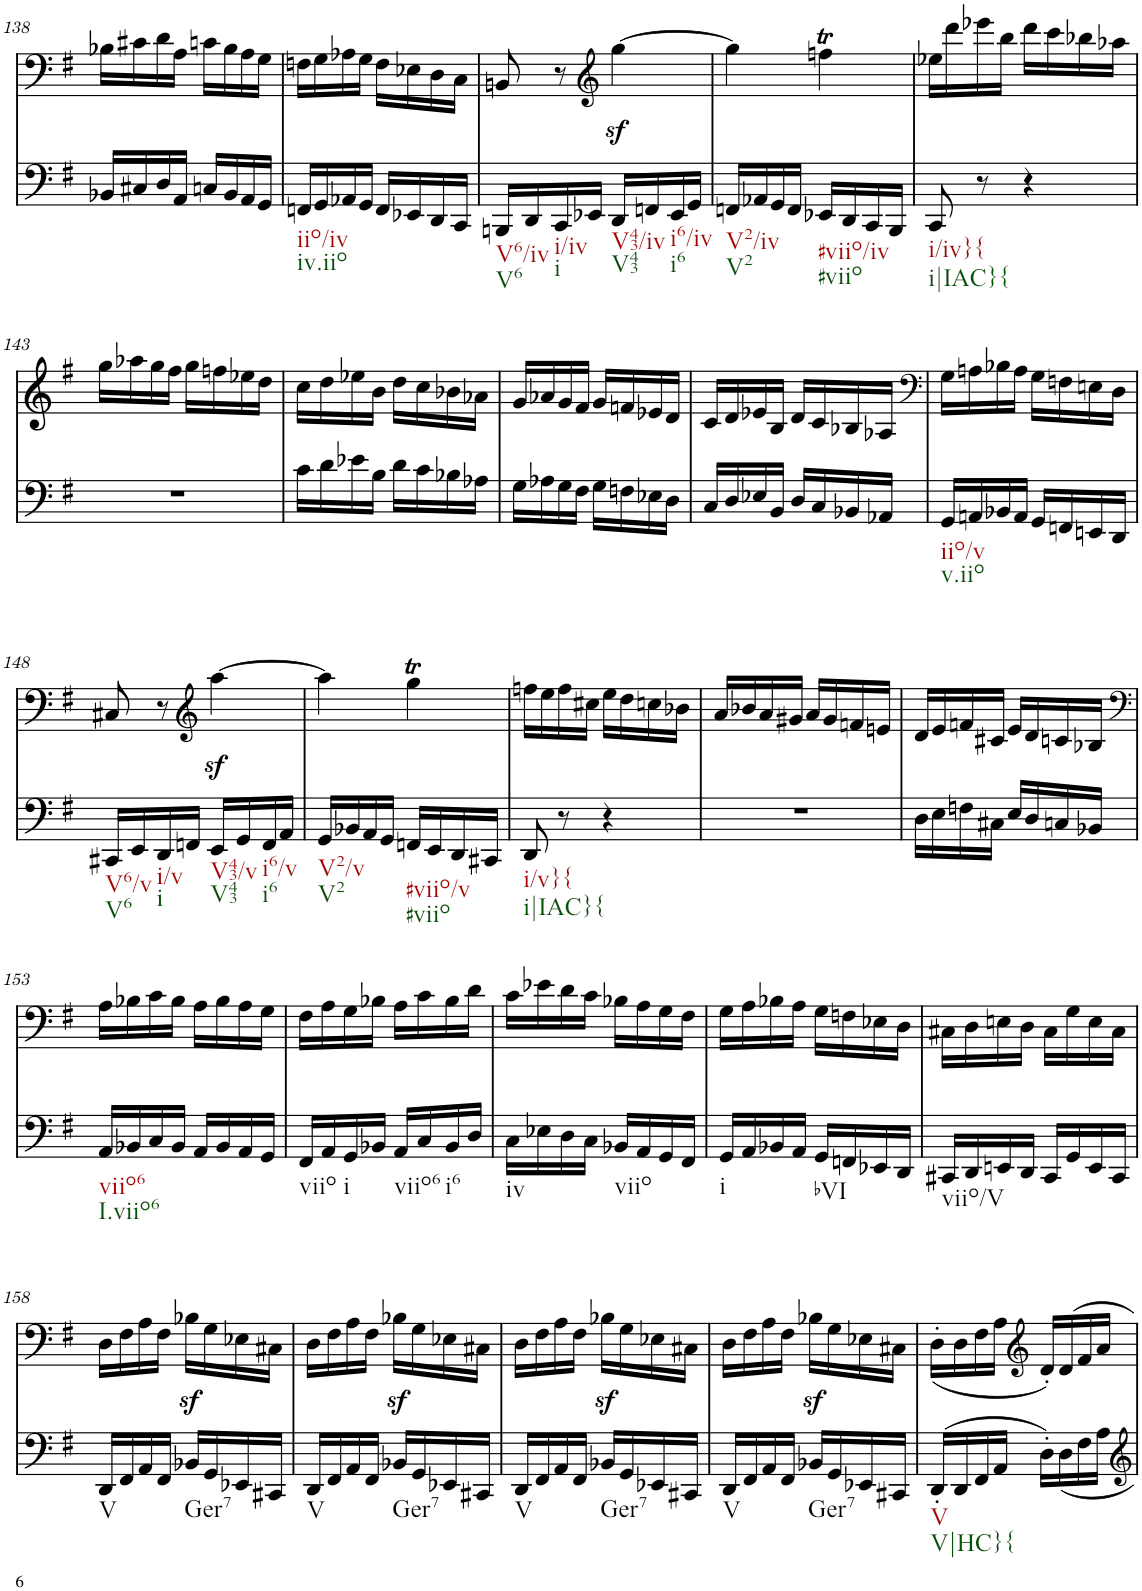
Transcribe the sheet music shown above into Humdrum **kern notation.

**kern	**kern	**text
*part2	*part1	*part1
*staff2	*staff1	*staff1
*I"piano	*I"piano	*
*I'Pno	*I'Pno	*
!!LO:PB:g=z
*clefF4	*clefF4	*
*k[f#]	*k[f#]	*
*G:	*G:	*
*M2/4	*M2/4	*
=138	=138	=138
16BB-X/LL	16B-X\LL	.
16C#X/	16c#X\	.
16D/	16d\	.
16AA/JJ	16A\JJ	.
16Cn/LL	16cn\LL	.
16BB-/	16B-\	.
16AA/	16A\	.
16GG/JJ	16G\JJ	.
=139	=139	=139
!LO:TX:b:t=iio/iv	!	!
!LO:TX:b:t=iv.iio	!	!
16FFn/LL	16Fn\LL	.
16GG/	16G\	.
16AA-X/	16A-X\	.
16GG/JJ	16G\JJ	.
16FF/LL	16F\LL	.
16EE-X/	16E-X\	.
16DD/	16D\	.
16CC/JJ	16C\JJ	.
=140	=140	=140
!LO:TX:b:t=V6/iv	!	!
!LO:TX:b:t=V6	!	!
16BBBn/LL	8BBn/	.
16DD/	.	.
!LO:TX:b:t=i/iv	!	!
!LO:TX:b:t=i	!	!
16CC/	8r	.
16EE-X/JJ	.	.
*	*clefG2	*
!LO:TX:b:t=V43/iv	!	!
!LO:TX:b:t=V43	!	!
!	!	!LO:LY:b
16DD/LL	[4ggz<\	f
16FFn/	.	.
!LO:TX:b:t=i6/iv	!	!
!LO:TX:b:t=i6	!	!
16EE-/	.	.
16GG/JJ	.	.
=141	=141	=141
!LO:TX:b:t=V2/iv	!	!
!LO:TX:b:t=V2	!	!
16FFn/LL	4gg\]	.
16AA-X/	.	.
16GG/	.	.
16FF/JJ	.	.
!LO:TX:b:t=#viio/iv	!	!
!LO:TX:b:t=#viio	!	!
16EE-X/LL	4ffnT\	.
16DD/	.	.
16CC/	.	.
16BBB/JJ	.	.
=142	=142	=142
!LO:TX:b:t=i/iv}{	!	!
!LO:TX:b:t=i|IAC}{	!	!
8CC/	16ee-X\LL	.
.	16ddd\	.
8r	16eee-X\	.
.	16bb\JJ	.
4r	16ddd\LL	.
.	16ccc\	.
.	16bb-X\	.
.	16aa-X\JJ	.
!!LO:LB:g=z
=143	=143	=143
2r	16gg\LL	.
.	16aa-X\	.
.	16gg\	.
.	16ff#\JJ	.
.	16gg\LL	.
.	16ffn\	.
.	16ee-X\	.
.	16dd\JJ	.
=144	=144	=144
16c\LL	16cc\LL	.
16d\	16dd\	.
16e-X\	16ee-X\	.
16B\JJ	16b\JJ	.
16d\LL	16dd\LL	.
16c\	16cc\	.
16B-X\	16b-X\	.
16A-X\JJ	16a-X\JJ	.
=145	=145	=145
16G\LL	16g/LL	.
16A-X\	16a-X/	.
16G\	16g/	.
16F#\JJ	16f#/JJ	.
16G\LL	16g/LL	.
16Fn\	16fn/	.
16E-X\	16e-X/	.
16D\JJ	16d/JJ	.
=146	=146	=146
16C/LL	16c/LL	.
16D/	16d/	.
16E-X/	16e-X/	.
16BB/JJ	16B/JJ	.
16D/LL	16d/LL	.
16C/	16c/	.
16BB-X/	16B-X/	.
16AA-X/JJ	16A-X/JJ	.
=147	=147	=147
*	*clefF4	*
!LO:TX:b:t=iio/v	!	!
!LO:TX:b:t=v.iio	!	!
16GG/LL	16G\LL	.
16AAn/	16An\	.
16BB-X/	16B-X\	.
16AA/JJ	16A\JJ	.
16GG/LL	16G\LL	.
16FFn/	16Fn\	.
16EEn/	16En\	.
16DD/JJ	16D\JJ	.
!!LO:LB:g=z
=148	=148	=148
!LO:TX:b:t=V6/v	!	!
!LO:TX:b:t=V6	!	!
16CC#X/LL	8C#X/	.
16EE/	.	.
!LO:TX:b:t=i/v	!	!
!LO:TX:b:t=i	!	!
16DD/	8r	.
16FFn/JJ	.	.
*	*clefG2	*
!LO:TX:b:t=V43/v	!	!
!LO:TX:b:t=V43	!	!
!	!	!LO:LY:b
16EE/LL	[4aaz<\	f
16GG/	.	.
!LO:TX:b:t=i6/v	!	!
!LO:TX:b:t=i6	!	!
16FF/	.	.
16AA/JJ	.	.
=149	=149	=149
!LO:TX:b:t=V2/v	!	!
!LO:TX:b:t=V2	!	!
16GG/LL	4aa\]	.
16BB-X/	.	.
16AA/	.	.
16GG/JJ	.	.
!LO:TX:b:t=#viio/v	!	!
!LO:TX:b:t=#viio	!	!
16FFn/LL	4ggT\	.
16EE/	.	.
16DD/	.	.
16CC#X/JJ	.	.
=150	=150	=150
!LO:TX:b:t=i/v}{	!	!
!LO:TX:b:t=i|IAC}{	!	!
8DD/	16ffn\LL	.
.	16ee\	.
8r	16ff\	.
.	16cc#X\JJ	.
4r	16ee\LL	.
.	16dd\	.
.	16ccn\	.
.	16b-X\JJ	.
=151	=151	=151
2r	16a/LL	.
.	16b-X/	.
.	16a/	.
.	16g#X/JJ	.
.	16a/LL	.
.	16g#/	.
.	16fn/	.
.	16en/JJ	.
=152	=152	=152
16D\LL	16d/LL	.
16E\	16e/	.
16Fn\	16fn/	.
16C#X\JJ	16c#X/JJ	.
16E/LL	16e/LL	.
16D/	16d/	.
16Cn/	16cn/	.
16BB-X/JJ	16B-X/JJ	.
!!LO:LB:g=z
=153	=153	=153
*	*clefF4	*
!LO:TX:b:t=viio6	!	!
!LO:TX:b:t=I.viio6	!	!
16AA/LL	16A\LL	.
16BB-X/	16B-X\	.
16C/	16c\	.
16BB-/JJ	16B-\JJ	.
16AA/LL	16A\LL	.
16BB-/	16B-\	.
16AA/	16A\	.
16GG/JJ	16G\JJ	.
=154	=154	=154
!LO:TX:b:t=viio	!	!
16FF#/LL	16F#\LL	.
16AA/	16A\	.
!LO:TX:b:t=i	!	!
16GG/	16G\	.
16BB-X/JJ	16B-X\JJ	.
!LO:TX:b:t=viio6	!	!
16AA/LL	16A\LL	.
16C/	16c\	.
!LO:TX:b:t=i6	!	!
16BB-/	16B-\	.
16D/JJ	16d\JJ	.
=155	=155	=155
!LO:TX:b:t=iv	!	!
16C\LL	16c\LL	.
16E-X\	16e-X\	.
16D\	16d\	.
16C\JJ	16c\JJ	.
!LO:TX:b:t=viio	!	!
16BB-X/LL	16B-X\LL	.
16AA/	16A\	.
16GG/	16G\	.
16FF#/JJ	16F#\JJ	.
=156	=156	=156
!LO:TX:b:t=i	!	!
16GG/LL	16G\LL	.
16AA/	16A\	.
16BB-X/	16B-X\	.
16AA/JJ	16A\JJ	.
!LO:TX:b:t=bVI	!	!
16GG/LL	16G\LL	.
16FFn/	16Fn\	.
16EE-X/	16E-X\	.
16DD/JJ	16D\JJ	.
=157	=157	=157
!LO:TX:b:t=viio/V	!	!
16CC#X/LL	16C#X\LL	.
16DD/	16D\	.
16EEn/	16En\	.
16DD/JJ	16D\JJ	.
16CC#/LL	16C#\LL	.
16GG/	16G\	.
16EE/	16E\	.
16CC#/JJ	16C#\JJ	.
!!LO:LB:g=z
=158	=158	=158
!LO:TX:b:t=V	!	!
16DD/LL	16D\LL	.
16FF#/	16F#\	.
16AA/	16A\	.
16FF#/JJ	16F#\JJ	.
!LO:TX:b:t=Ger7	!	!
!	!	!LO:LY:b
16BB-X/LL	16B-Xz<\LL	sf
16GG/	16G\	.
16EE-X/	16E-X\	.
16CC#X/JJ	16C#X\JJ	.
=159	=159	=159
!LO:TX:b:t=V	!	!
16DD/LL	16D\LL	.
16FF#/	16F#\	.
16AA/	16A\	.
16FF#/JJ	16F#\JJ	.
!LO:TX:b:t=Ger7	!	!
!	!	!LO:LY:b
16BB-X/LL	16B-Xz<\LL	sf
16GG/	16G\	.
16EE-X/	16E-X\	.
16CC#X/JJ	16C#X\JJ	.
=160	=160	=160
!LO:TX:b:t=V	!	!
16DD/LL	16D\LL	.
16FF#/	16F#\	.
16AA/	16A\	.
16FF#/JJ	16F#\JJ	.
!LO:TX:b:t=Ger7	!	!
!	!	!LO:LY:b
16BB-X/LL	16B-Xz<\LL	sf
16GG/	16G\	.
16EE-X/	16E-X\	.
16CC#X/JJ	16C#X\JJ	.
=161	=161	=161
!LO:TX:b:t=V	!	!
16DD/LL	16D\LL	.
16FF#/	16F#\	.
16AA/	16A\	.
16FF#/JJ	16F#\JJ	.
!LO:TX:b:t=Ger7	!	!
!	!	!LO:LY:b
16BB-X/LL	16B-Xz<\LL	sf
16GG/	16G\	.
16EE-X/	16E-X\	.
16CC#X/JJ	16C#X\JJ	.
=162	=162	=162
!LO:TX:b:t=V	!	!
!LO:TX:b:t=V|HC}{	!	!
(16DD'/LL	(<16D'\LL	.
16DD/	16D\	.
16FF#/	16F#\	.
16AA/JJ	16A\JJ	.
*	*clefG2	*
16D'\LL)	16d'/LL)	.
16D\	16d/	.
16F#\	16f#/	.
16A\JJ	16a/JJ	.
=	=	=
*-	*-	*-
